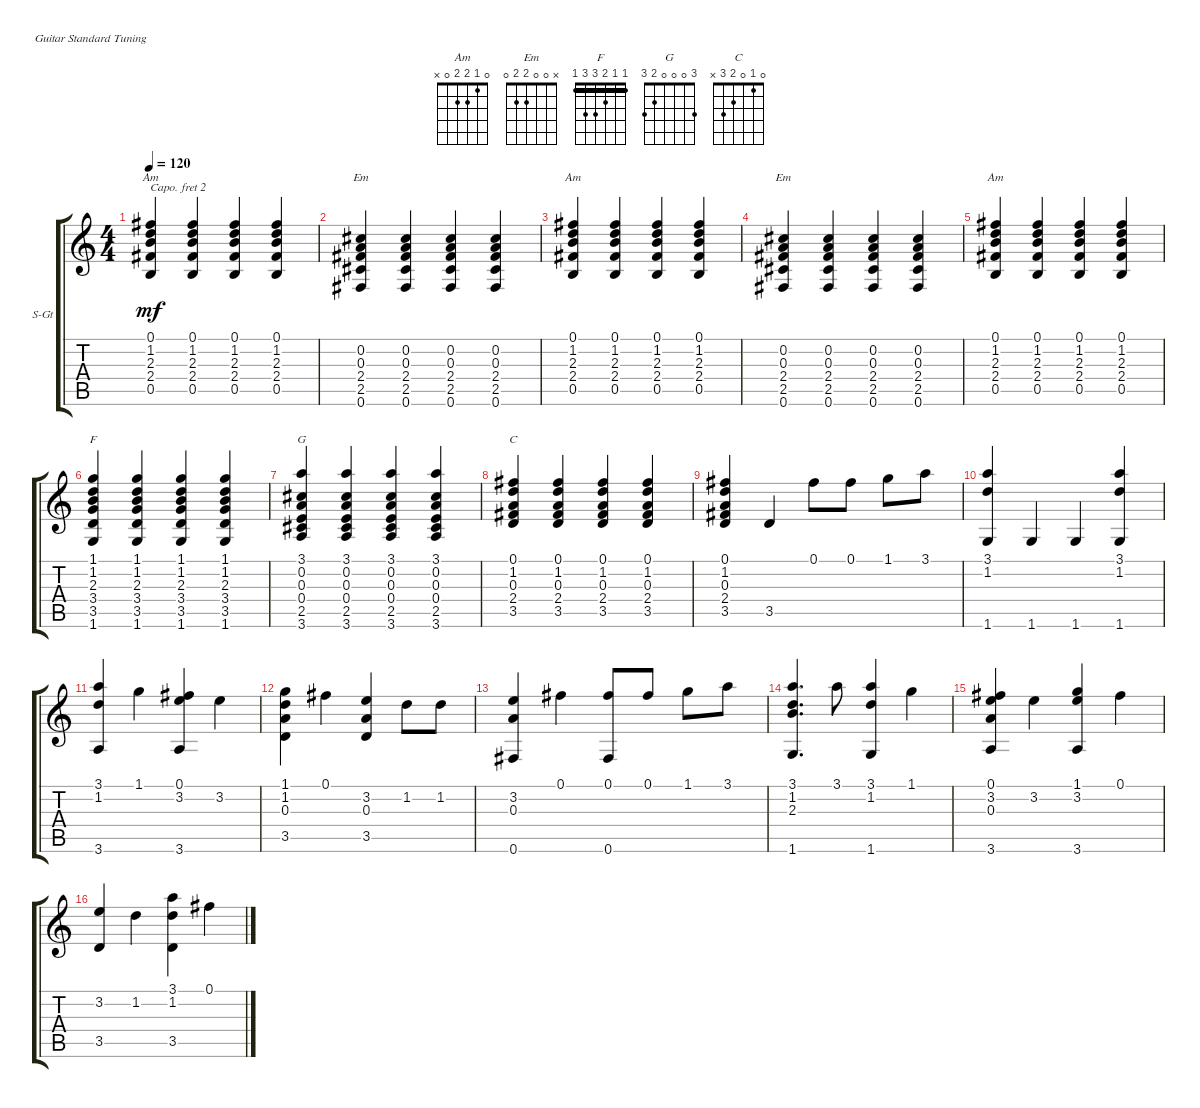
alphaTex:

\defaultSystemsLayout 4
\bracketExtendMode groupsimilarinstruments
\firstSystemTrackNameOrientation horizontal
\otherSystemsTrackNameOrientation horizontal
\track ("Steel Guitar" "S-Gt") {instrument acousticguitarsteel}
\staff {score tabs}
\capo 2
\tuning (E4 B3 G3 D3 A2 E2)
\chord ("Am" 0 1 2 2 0 x)
\chord ("Em" x 0 0 2 2 0)
\chord ("F" 1 1 2 3 3 1) {barre (1 1)}
\chord ("G" 3 0 0 0 2 3)
\chord ("C" 0 1 0 2 3 x)
\ts (4 4)
\tempo 120
\clef g2
\ks c
(0.5 2.4 2.3 1.2 0.1).4{ch "Am" dy mf} (0.5 2.4 2.3 1.2 0.1).4 (0.5 2.4 2.3 1.2 0.1).4 (0.5 2.4 2.3 1.2 0.1).4 |
(0.6 2.5 2.4 0.3 0.2).4{ch "Em"} (0.6 2.5 2.4 0.3 0.2).4 (0.6 2.5 2.4 0.3 0.2).4 (0.6 2.5 2.4 0.3 0.2).4 |
(0.5 2.4 2.3 1.2 0.1).4{ch "Am"} (0.5 2.4 2.3 1.2 0.1).4 (0.5 2.4 2.3 1.2 0.1).4 (0.5 2.4 2.3 1.2 0.1).4 |
(0.6 2.5 2.4 0.3 0.2).4{ch "Em"} (0.6 2.5 2.4 0.3 0.2).4 (0.6 2.5 2.4 0.3 0.2).4 (0.6 2.5 2.4 0.3 0.2).4 |
(0.5 2.4 2.3 1.2 0.1).4{ch "Am"} (0.5 2.4 2.3 1.2 0.1).4 (0.5 2.4 2.3 1.2 0.1).4 (0.5 2.4 2.3 1.2 0.1).4 |
(1.6 3.5 3.4 2.3 1.2 1.1).4{ch "F"} (1.6 3.5 3.4 2.3 1.2 1.1).4 (1.6 3.5 3.4 2.3 1.2 1.1).4 (1.6 3.5 3.4 2.3 1.2 1.1).4 |
(3.6 2.5 0.4 0.3 0.2 3.1).4{ch "G"} (3.6 2.5 0.4 0.3 0.2 3.1).4 (3.6 2.5 0.4 0.3 0.2 3.1).4 (3.6 2.5 0.4 0.3 0.2 3.1).4 |
(3.5 2.4 0.3 1.2 0.1).4{ch "C"} (3.5 2.4 0.3 1.2 0.1).4 (3.5 2.4 0.3 1.2 0.1).4 (3.5 2.4 0.3 1.2 0.1).4 |
(3.5 2.4 0.3 1.2 0.1).4 3.5.4 0.1.8 0.1.8 1.1.8 3.1.8 |
(1.6 1.2 3.1).4 1.6.4 1.6.4 (1.6 1.2 3.1).4 |
(3.6 1.2 3.1).4 1.1.4 (0.1 3.6 3.2).4 3.2.4 |
(3.5 1.2 1.1 0.3).4 0.1.4 (3.2 0.3 3.5).4 1.2.8 1.2.8 |
(0.6 0.3 3.2).4 0.1.4 (0.1 0.6).8 0.1.8 1.1.8 3.1.8 |
(3.1 1.6 2.3 1.2).4{d} 3.1.8 (3.1 1.6 1.2).4 1.1.4 |
(0.1 3.6 3.2 0.3).4 3.2.4 (1.1 3.6 3.2).4 0.1.4 |
(3.2 3.5).4 1.2.4 (3.1 3.5 1.2).4 0.1.4
